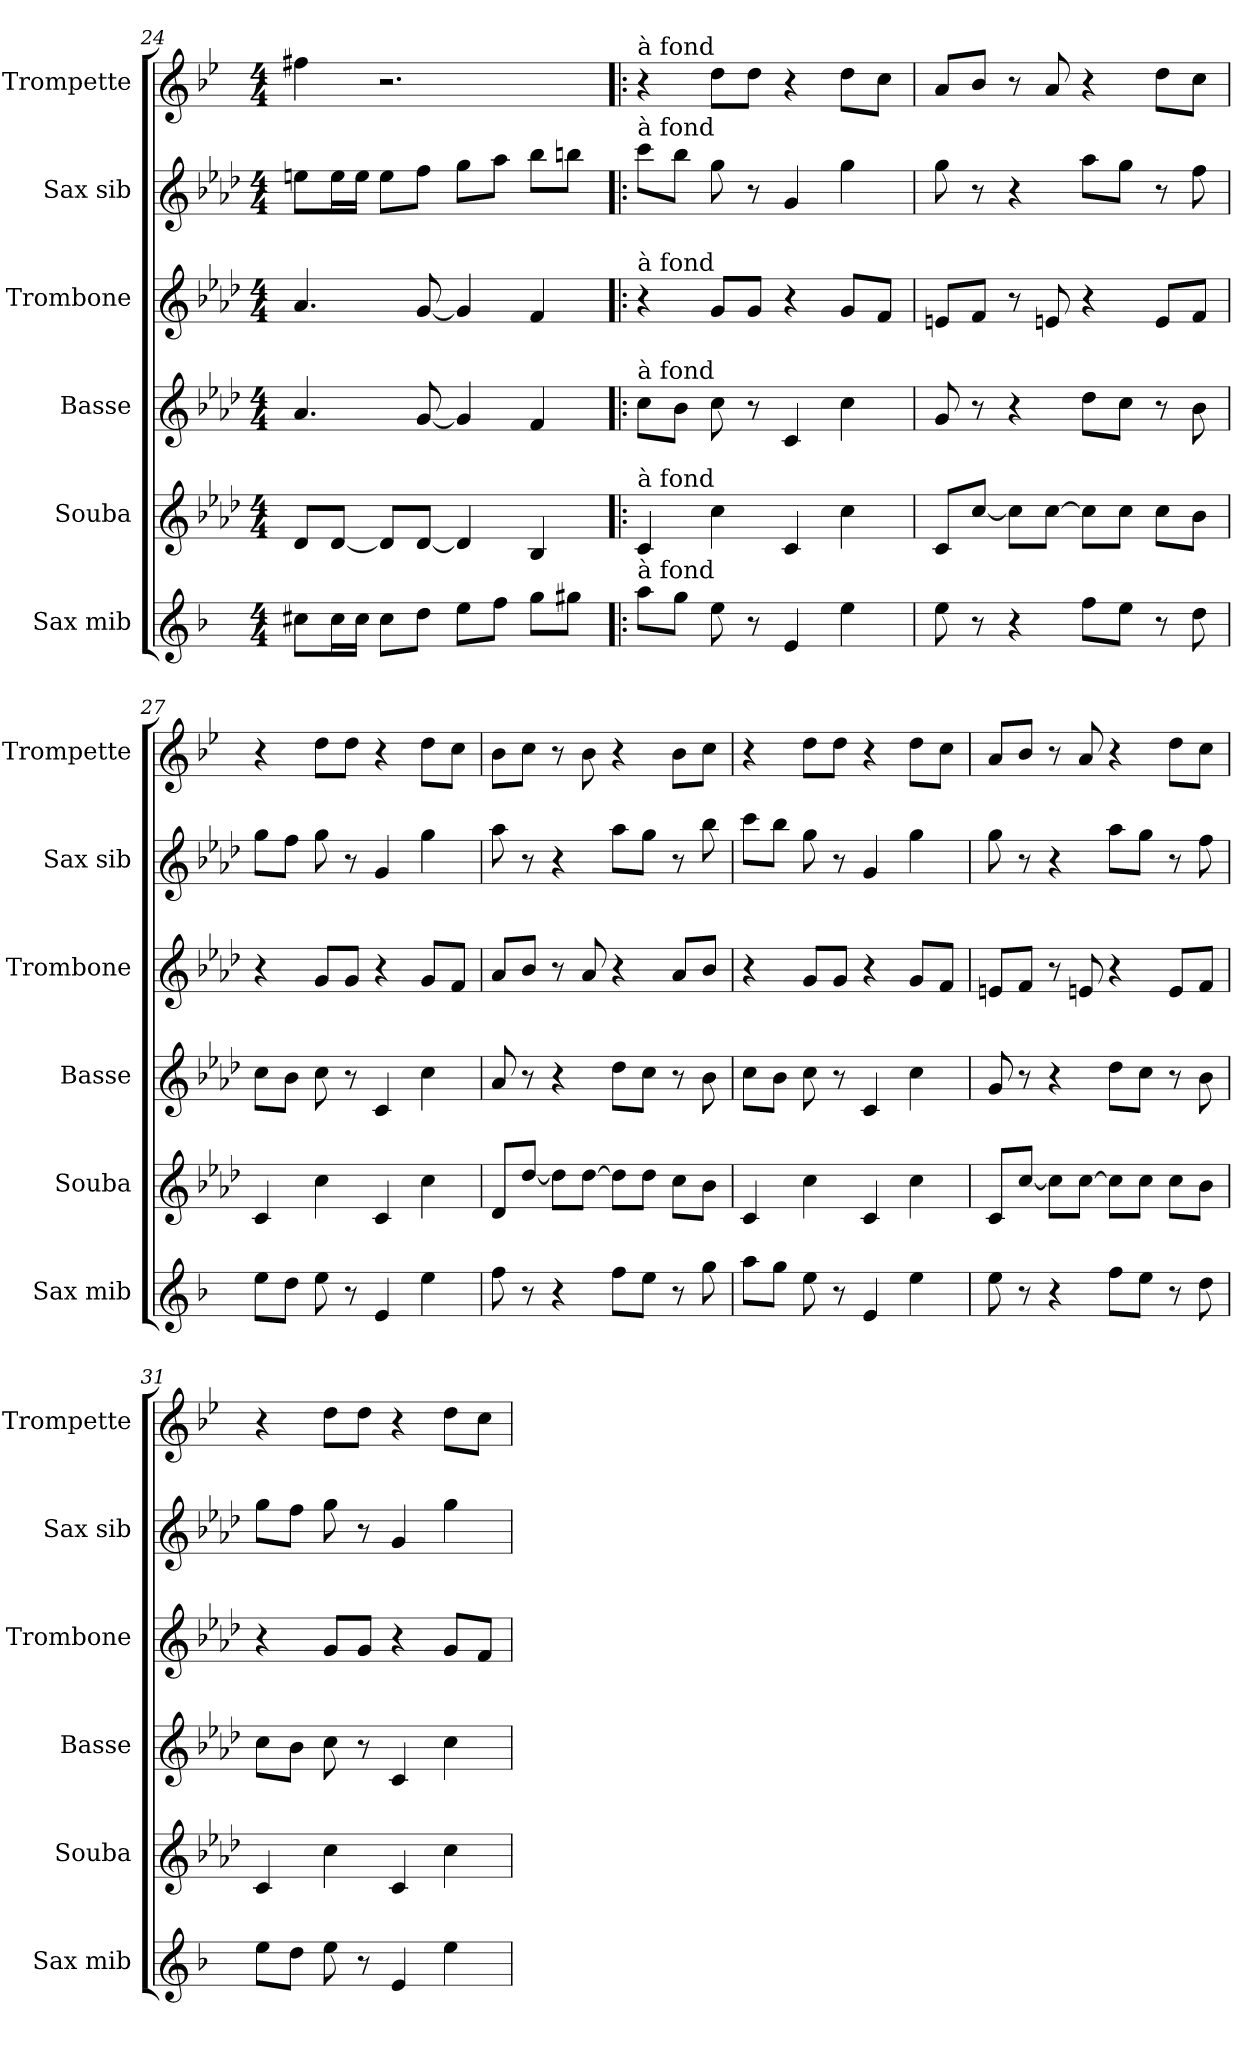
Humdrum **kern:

**kern	**kern	**kern	**kern	**kern	**kern
*part6	*part5	*part4	*part3	*part2	*part1
*staff6	*staff5	*staff4	*staff3	*staff2	*staff1
*I"Sax mib	*I"Souba	*I"Basse	*I"Trombone	*I"Sax sib	*I"Trompette
*I'Sax mib	*I'Souba	*I'Basse	*I'Trombone	*I'Sax sib	*I'Trompette
*clefG2	*clefG2	*clefG2	*clefG2	*clefG2	*clefG2
*ITrd5c9	*ITrd15c26	*ITrd8c14	*ITrd8c14	*ITrd8c14	*ITrd1c2
*k[b-e-a-d-]	*k[b-e-a-d-]	*k[b-e-a-d-]	*k[b-e-a-d-]	*k[b-e-a-d-]	*k[b-e-a-d-]
*M4/4	*M4/4	*M4/4	*M4/4	*M4/4	*M4/4
=24	=24	=24	=24	=24	=24
8enL	8DD-L	4.A-	4.A-	8enL	4een
16eL	[8DD-J	.	.	16eL	.
16eJJ	.	.	.	16eJJ	.
8eL	8DD-L]	.	.	8eL	2.r
8fJ	[8DD-J	[8G	[8G	8fJ	.
8gL	4DD-]	4G]	4G]	8gL	.
8a-J	.	.	.	8a-J	.
8b-L	4BBB-	4F	4F	8b-L	.
8bnJ	.	.	.	8bnJ	.
=25!|:	=25!|:	=25!|:	=25!|:	=25!|:	=25!|:
!	!	!	!	!	!LO:TX:t=à fond
!	!	!	!	!LO:TX:t=à fond	!
!	!	!	!LO:TX:t=à fond	!	!
!	!	!LO:TX:t=à fond	!	!	!
!	!LO:TX:t=à fond	!	!	!	!
!LO:TX:t=à fond	!	!	!	!	!
8ccL	4CC	8cL	4r	8ccL	4r
8b-J	.	8B-J	.	8b-J	.
8g	4C	8c	8GL	8g	8ccL
8r	.	8r	8GJ	8r	8ccJ
4G	4CC	4C	4r	4G	4r
4g	4C	4c	8GL	4g	8ccL
.	.	.	8FJ	.	8b-J
=26	=26	=26	=26	=26	=26
8g	8CCL	8G	8EnL	8g	8gL
8r	[8CJ	8r	8FJ	8r	8a-J
4r	8CL]	4r	8r	4r	8r
.	[8CJ	.	8En	.	8g
8a-L	8CL]	8d-L	4r	8a-L	4r
8gJ	8CJ	8cJ	.	8gJ	.
8r	8CL	8r	8EL	8r	8ccL
8f	8BB-J	8B-	8FJ	8f	8b-J
=27	=27	=27	=27	=27	=27
8gL	4CC	8cL	4r	8gL	4r
8fJ	.	8B-J	.	8fJ	.
8g	4C	8c	8GL	8g	8ccL
8r	.	8r	8GJ	8r	8ccJ
4G	4CC	4C	4r	4G	4r
4g	4C	4c	8GL	4g	8ccL
.	.	.	8FJ	.	8b-J
=28	=28	=28	=28	=28	=28
8a-	8DD-L	8A-	8A-L	8a-	8a-L
8r	[8D-J	8r	8B-J	8r	8b-J
4r	8D-L]	4r	8r	4r	8r
.	[8D-J	.	8A-	.	8a-
8a-L	8D-L]	8d-L	4r	8a-L	4r
8gJ	8D-J	8cJ	.	8gJ	.
8r	8CL	8r	8A-L	8r	8a-L
8b-	8BB-J	8B-	8B-J	8b-	8b-J
=29	=29	=29	=29	=29	=29
8ccL	4CC	8cL	4r	8ccL	4r
8b-J	.	8B-J	.	8b-J	.
8g	4C	8c	8GL	8g	8ccL
8r	.	8r	8GJ	8r	8ccJ
4G	4CC	4C	4r	4G	4r
4g	4C	4c	8GL	4g	8ccL
.	.	.	8FJ	.	8b-J
=30	=30	=30	=30	=30	=30
8g	8CCL	8G	8EnL	8g	8gL
8r	[8CJ	8r	8FJ	8r	8a-J
4r	8CL]	4r	8r	4r	8r
.	[8CJ	.	8En	.	8g
8a-L	8CL]	8d-L	4r	8a-L	4r
8gJ	8CJ	8cJ	.	8gJ	.
8r	8CL	8r	8EL	8r	8ccL
8f	8BB-J	8B-	8FJ	8f	8b-J
=31	=31	=31	=31	=31	=31
8gL	4CC	8cL	4r	8gL	4r
8fJ	.	8B-J	.	8fJ	.
8g	4C	8c	8GL	8g	8ccL
8r	.	8r	8GJ	8r	8ccJ
4G	4CC	4C	4r	4G	4r
4g	4C	4c	8GL	4g	8ccL
.	.	.	8FJ	.	8b-J
=	=	=	=	=	=
*-	*-	*-	*-	*-	*-
